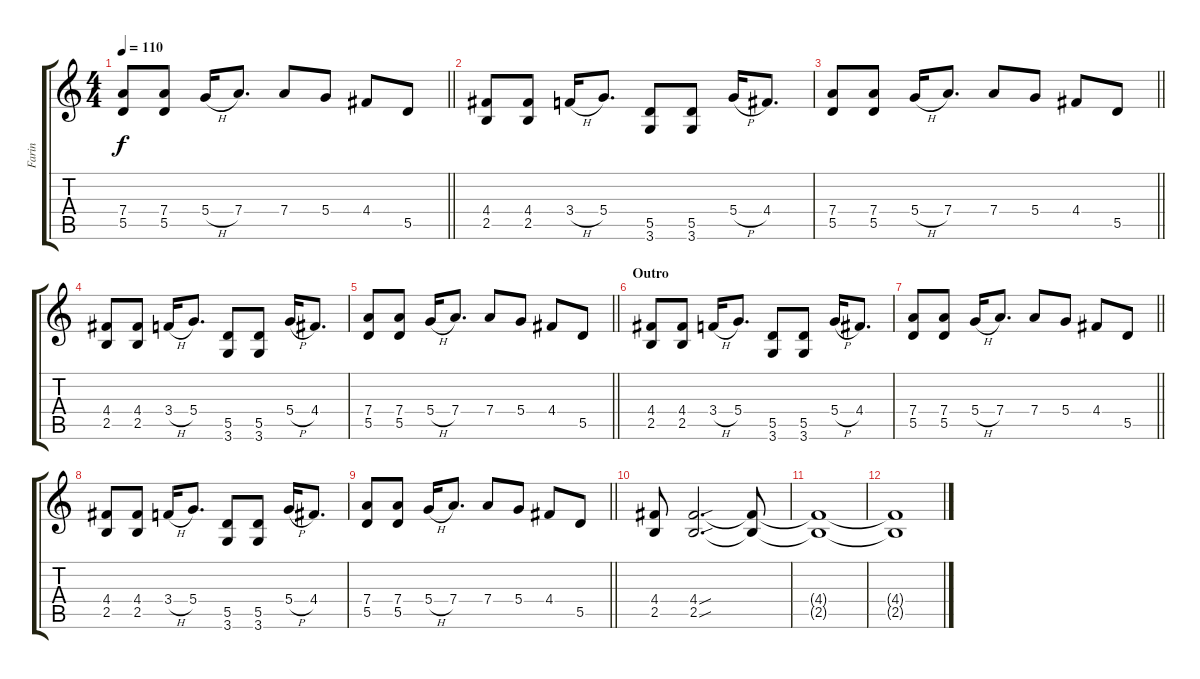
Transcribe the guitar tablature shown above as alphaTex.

\track ("Farin" "Farin") {instrument overdrivenguitar}
\staff {score tabs}
\tuning (E4 B3 G3 D3 A2 E2) {hide}
\ts (4 4)
\tempo 110
\clef g2
\barLineRight lightlight
\ks c
(7.4 5.5).8{dy f} (7.4 5.5).8 5.4{h}.16 7.4.8{d} 7.4.8 5.4.8 4.4.8 5.5.8 |
(4.4 2.5).8 (4.4 2.5).8 3.4{h}.16 5.4.8{d} (5.5 3.6).8 (5.5 3.6).8 5.4{h}.16 4.4.8{d} |
\barLineRight lightlight
(7.4 5.5).8 (7.4 5.5).8 5.4{h}.16 7.4.8{d} 7.4.8 5.4.8 4.4.8 5.5.8 |
(4.4 2.5).8 (4.4 2.5).8 3.4{h}.16 5.4.8{d} (5.5 3.6).8 (5.5 3.6).8 5.4{h}.16 4.4.8{d} |
\barLineRight lightlight
(7.4 5.5).8 (7.4 5.5).8 5.4{h}.16 7.4.8{d} 7.4.8 5.4.8 4.4.8 5.5.8 |
\section ("" "Outro")
(4.4 2.5).8 (4.4 2.5).8 3.4{h}.16 5.4.8{d} (5.5 3.6).8 (5.5 3.6).8 5.4{h}.16 4.4.8{d} |
\barLineRight lightlight
(7.4 5.5).8 (7.4 5.5).8 5.4{h}.16 7.4.8{d} 7.4.8 5.4.8 4.4.8 5.5.8 |
(4.4 2.5).8 (4.4 2.5).8 3.4{h}.16 5.4.8{d} (5.5 3.6).8 (5.5 3.6).8 5.4{h}.16 4.4.8{d} |
\barLineRight lightlight
(7.4 5.5).8 (7.4 5.5).8 5.4{h}.16 7.4.8{d} 7.4.8 5.4.8 4.4.8 5.5.8 |
(4.4 2.5).8 (4.4{sou} 2.5{sou}).2{d} (4.4{t} 2.5{t}).8 |
(4.4{t} 2.5{t}).1 |
(4.4{t} 2.5{t}).1
